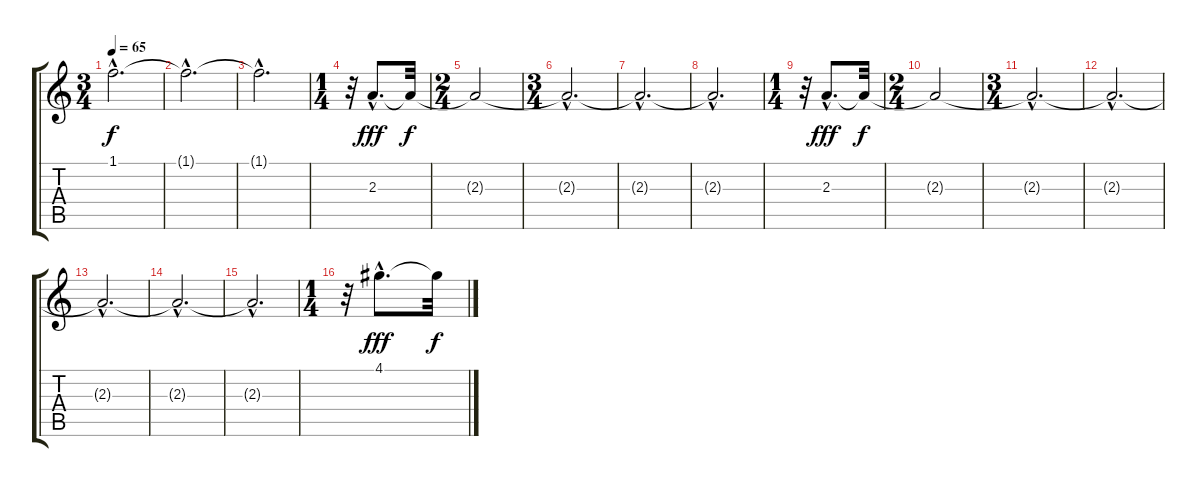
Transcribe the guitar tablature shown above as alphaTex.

\track "" {instrument acousticguitarnylon}
\staff {score tabs}
\tuning (E4 B3 G3 D3 A2 E2) {hide}
\ts (3 4)
\tempo 65
\clef g2
\ks c
1.1{hac t}.2{d dy f} |
1.1{hac t}.2{d} |
1.1{hac t}.2{d} |
\ts (1 4)
r.32 2.3{hac}.8{d dy fff} 2.3{t}.32{dy f} |
\ts (2 4)
2.3{t}.2 |
\ts (3 4)
2.3{hac t}.2{d} |
2.3{hac t}.2{d} |
2.3{hac t}.2{d} |
\ts (1 4)
r.32 2.3{hac}.8{d dy fff} 2.3{t}.32{dy f} |
\ts (2 4)
2.3{t}.2 |
\ts (3 4)
2.3{hac t}.2{d} |
2.3{hac t}.2{d} |
2.3{hac t}.2{d} |
2.3{hac t}.2{d} |
2.3{hac t}.2{d} |
\ts (1 4)
r.32 4.1{hac}.8{d dy fff} 4.1{t}.32{dy f}
